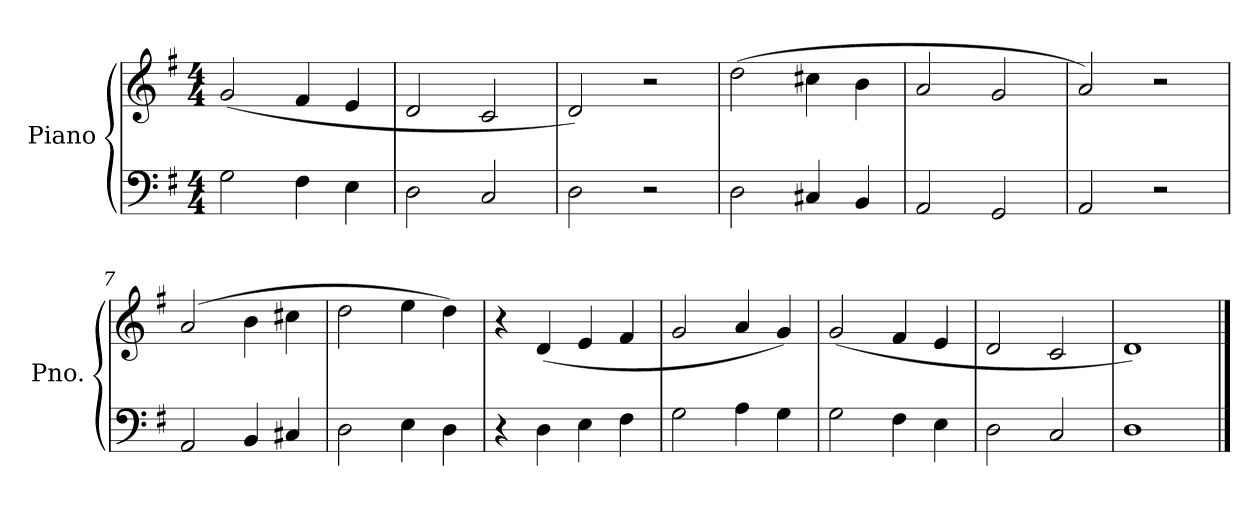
**kern	**kern
*part1	*part1
*staff2	*staff1
*I"Piano	*
*I'Pno.	*
*clefF4	*clefG2
*k[f#]	*k[f#]
*M4/4	*M4/4
*MM124	*MM124
=1	=1
2G\	(>2g/
4F#\	4f#/
4E\	4e/
=2	=2
2D\	2d/
2C/	2c/
=3	=3
2D\	2d/)
2r	2r
=4	=4
2D\	(>2dd\
4C#X/	4cc#X\
4BB/	4b\
=5	=5
2AA/	2a/
2GG/	2g/
=6	=6
2AA/	2a/)
2r	2r
=7	=7
2AA/	(>2a/
4BB/	4b\
4C#X/	4cc#X\
=8	=8
2D\	2dd\
4E\	4ee\
4D\	4dd\)
=9	=9
4r	4r
4D\	(>4d/
4E\	4e/
4F#\	4f#/
=10	=10
2G\	2g/
4A\	4a/
4G\	4g/)
=11	=11
2G\	(>2g/
4F#\	4f#/
4E\	4e/
!!LO:LB:g=z
=12	=12
2D\	2d/
2C/	2c/
=13	=13
1D	1d)
==	==
*-	*-
